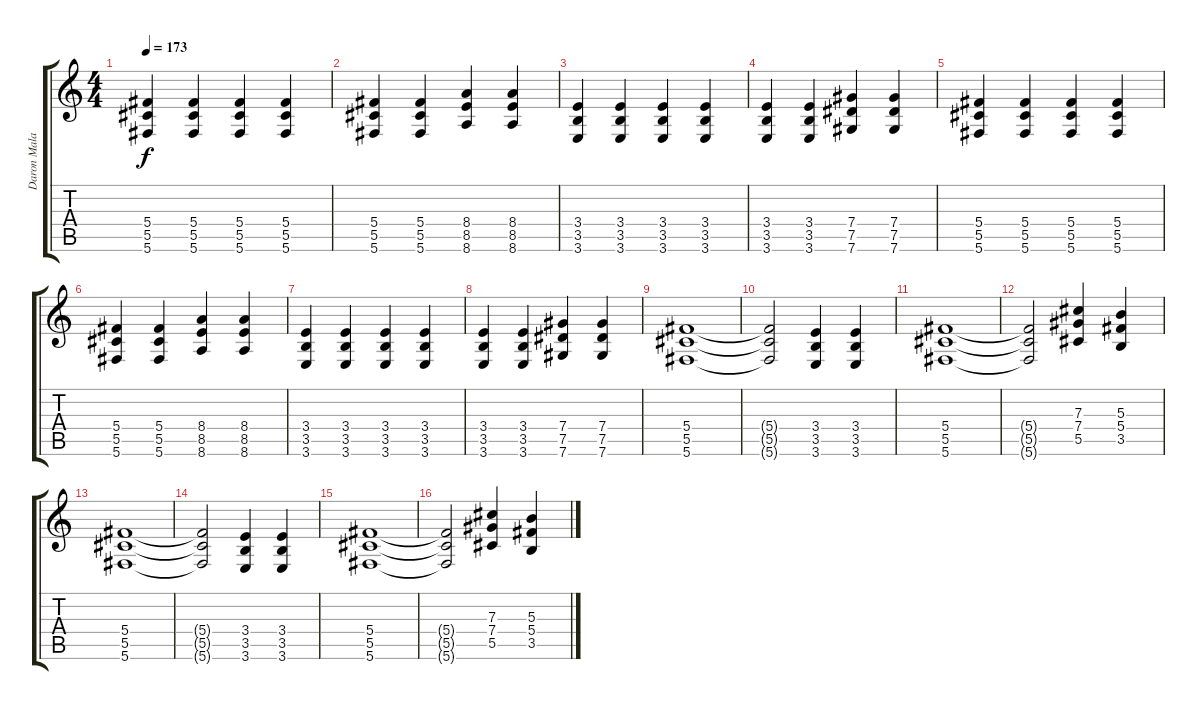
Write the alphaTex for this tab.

\track ("Daron Malakian" "Daron Mala") {instrument overdrivenguitar}
\staff {score tabs}
\tuning (Eb4 Bb3 Gb3 Db3 Ab2 Db2) {hide}
\ts (4 4)
\tempo 173
\clef g2
\ks c
(5.4 5.5 5.6).4{dy f} (5.4 5.5 5.6).4 (5.4 5.5 5.6).4 (5.4 5.5 5.6).4 |
(5.4 5.5 5.6).4 (5.4 5.5 5.6).4 (8.4 8.5 8.6).4 (8.4 8.5 8.6).4 |
(3.4 3.5 3.6).4 (3.4 3.5 3.6).4 (3.4 3.5 3.6).4 (3.4 3.5 3.6).4 |
(3.4 3.5 3.6).4 (3.4 3.5 3.6).4 (7.4 7.5 7.6).4 (7.4 7.5 7.6).4 |
(5.4 5.5 5.6).4 (5.4 5.5 5.6).4 (5.4 5.5 5.6).4 (5.4 5.5 5.6).4 |
(5.4 5.5 5.6).4 (5.4 5.5 5.6).4 (8.4 8.5 8.6).4 (8.4 8.5 8.6).4 |
(3.4 3.5 3.6).4 (3.4 3.5 3.6).4 (3.4 3.5 3.6).4 (3.4 3.5 3.6).4 |
(3.4 3.5 3.6).4 (3.4 3.5 3.6).4 (7.4 7.5 7.6).4 (7.4 7.5 7.6).4 |
(5.4 5.5 5.6).1 |
(5.4{t} 5.5{t} 5.6{t}).2 (3.4 3.5 3.6).4 (3.4 3.5 3.6).4 |
(5.4 5.5 5.6).1 |
(5.4{t} 5.5{t} 5.6{t}).2 (7.3 7.4 5.5).4 (5.3 5.4 3.5).4 |
(5.4 5.5 5.6).1 |
(5.4{t} 5.5{t} 5.6{t}).2 (3.4 3.5 3.6).4 (3.4 3.5 3.6).4 |
(5.4 5.5 5.6).1 |
(5.4{t} 5.5{t} 5.6{t}).2 (7.3 7.4 5.5).4 (5.3 5.4 3.5).4
